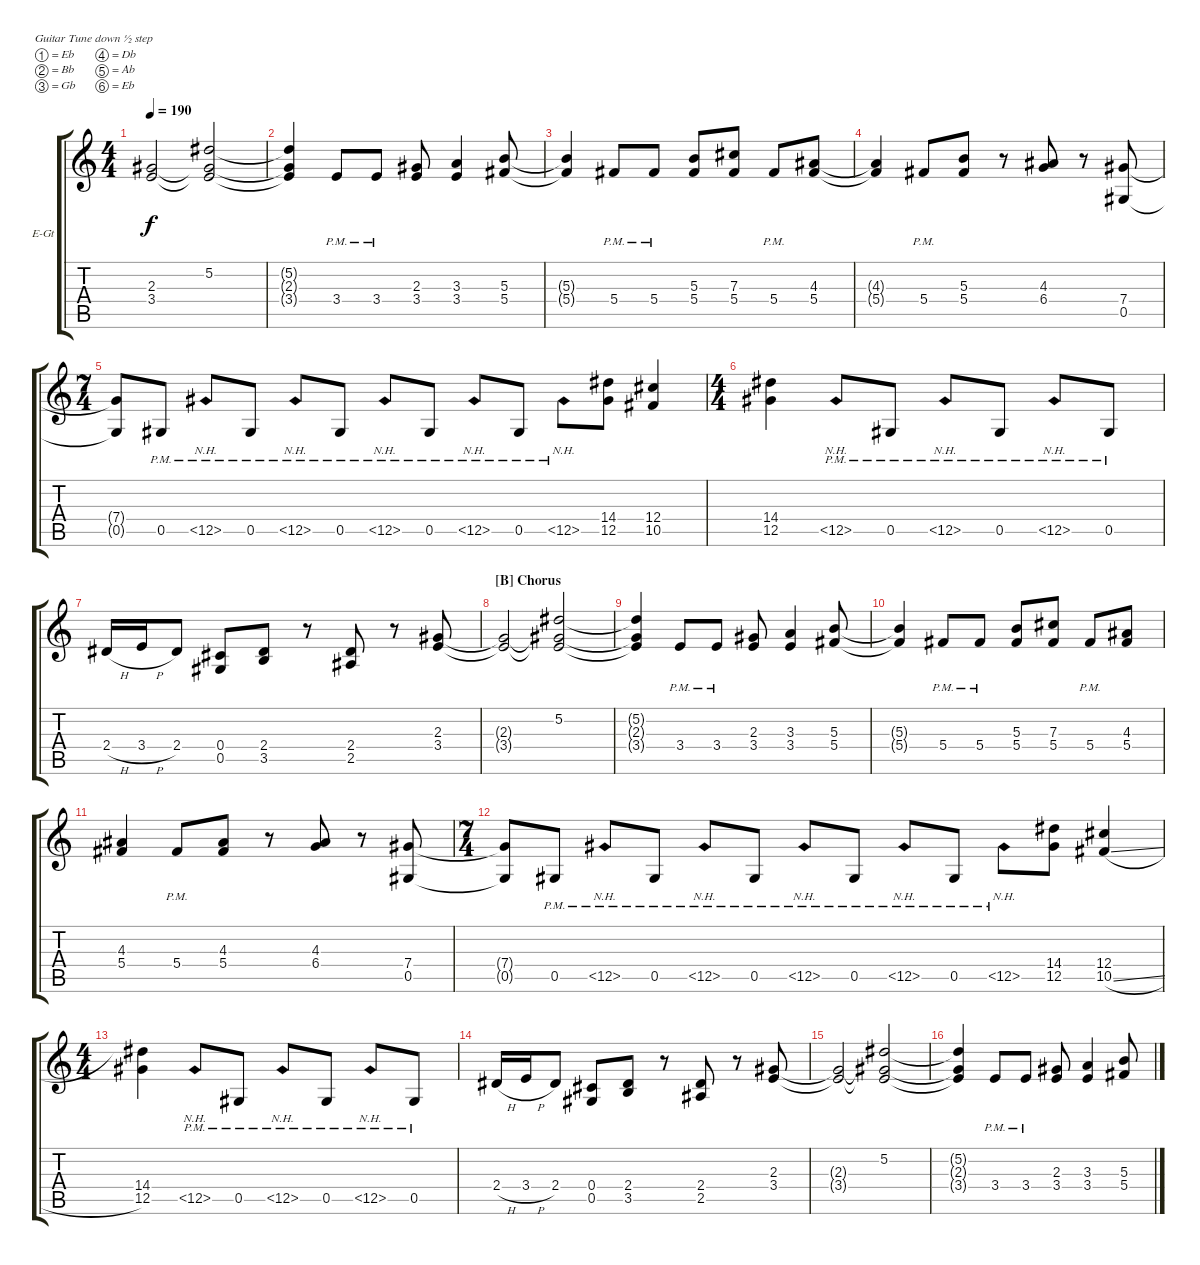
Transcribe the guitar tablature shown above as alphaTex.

\bracketExtendMode groupsimilarinstruments
\firstSystemTrackNameOrientation horizontal
\otherSystemsTrackNameOrientation horizontal
\track ("Electric Guitar" "E-Gt") {instrument overdrivenguitar}
\staff {score tabs}
\tuning (Eb4 Bb3 Gb3 Db3 Ab2 Eb2)
\ts (4 4)
\tempo 190
\clef g2
\ks c
(2.3 3.4{t}).2{dy f} (5.2 2.3{t} 3.4{t}).2 |
(3.4{t} 2.3{t} 5.2{t}).4 3.4{pm}.8 3.4{pm}.8 (3.4 2.3).8 (3.4 3.3).4 (5.4 5.3).8 |
(5.4{t} 5.3{t}).4 5.4{pm}.8 5.4{pm}.8 (5.4 5.3).8 (7.3 5.4).8 5.4{pm}.8 (5.4 4.3).8 |
(5.4{t} 4.3{t}).4 5.4{pm}.8 (5.4 5.3).8 r.8 (6.4 4.3).8 r.8 (0.5 7.4).8 |
\ts (7 4)
(0.5{t} 7.4{t}).8 0.5{pm}.8 12.5{nh pm}.8 0.5{pm}.8 12.5{nh pm}.8 0.5{pm}.8 12.5{nh pm}.8 0.5{pm}.8 12.5{nh pm}.8 0.5{pm}.8 12.5{nh pm}.8 (12.5 14.4).8 (10.5 12.4).4 |
\ts (4 4)
(12.5 14.4).4 12.5{nh pm}.8 0.5{pm}.8 12.5{nh pm}.8 0.5{pm}.8 12.5{nh pm}.8 0.5{pm}.8 |
2.4{h}.16 3.4{h}.16 2.4.8 (0.4 0.5).8 (3.5 2.4).8 r.8 (2.5 2.4).8 r.8 (3.4 2.3).8 |
\section ("B" "Chorus")
(2.3{t} 3.4{t}).2 (5.2 2.3{t} 3.4{t}).2 |
(3.4{t} 2.3{t} 5.2{t}).4 3.4{pm}.8 3.4{pm}.8 (3.4 2.3).8 (3.4 3.3).4 (5.4 5.3).8 |
(5.4{t} 5.3{t}).4 5.4{pm}.8 5.4{pm}.8 (5.4 5.3).8 (7.3 5.4).8 5.4{pm}.8 (5.4 4.3).8 |
(5.4 4.3).4 5.4{pm}.8 (5.4 4.3).8 r.8 (6.4 4.3).8 r.8 (0.5 7.4).8 |
\ts (7 4)
(0.5{t} 7.4{t}).8 0.5{pm}.8 12.5{nh pm}.8 0.5{pm}.8 12.5{nh pm}.8 0.5{pm}.8 12.5{nh pm}.8 0.5{pm}.8 12.5{nh pm}.8 0.5{pm}.8 12.5{nh pm}.8 (12.5 14.4).8 (10.5{sl} 12.4).4 |
\ts (4 4)
(12.5 14.4).4 12.5{nh pm}.8 0.5{pm}.8 12.5{nh pm}.8 0.5{pm}.8 12.5{nh pm}.8 0.5{pm}.8 |
2.4{h}.16 3.4{h}.16 2.4.8 (0.4 0.5).8 (3.5 2.4).8 r.8 (2.5 2.4).8 r.8 (3.4 2.3).8 |
(2.3{t} 3.4{t}).2 (5.2 2.3{t} 3.4{t}).2 |
(3.4{t} 2.3{t} 5.2{t}).4 3.4{pm}.8 3.4{pm}.8 (3.4 2.3).8 (3.4 3.3).4 (5.4 5.3).8
